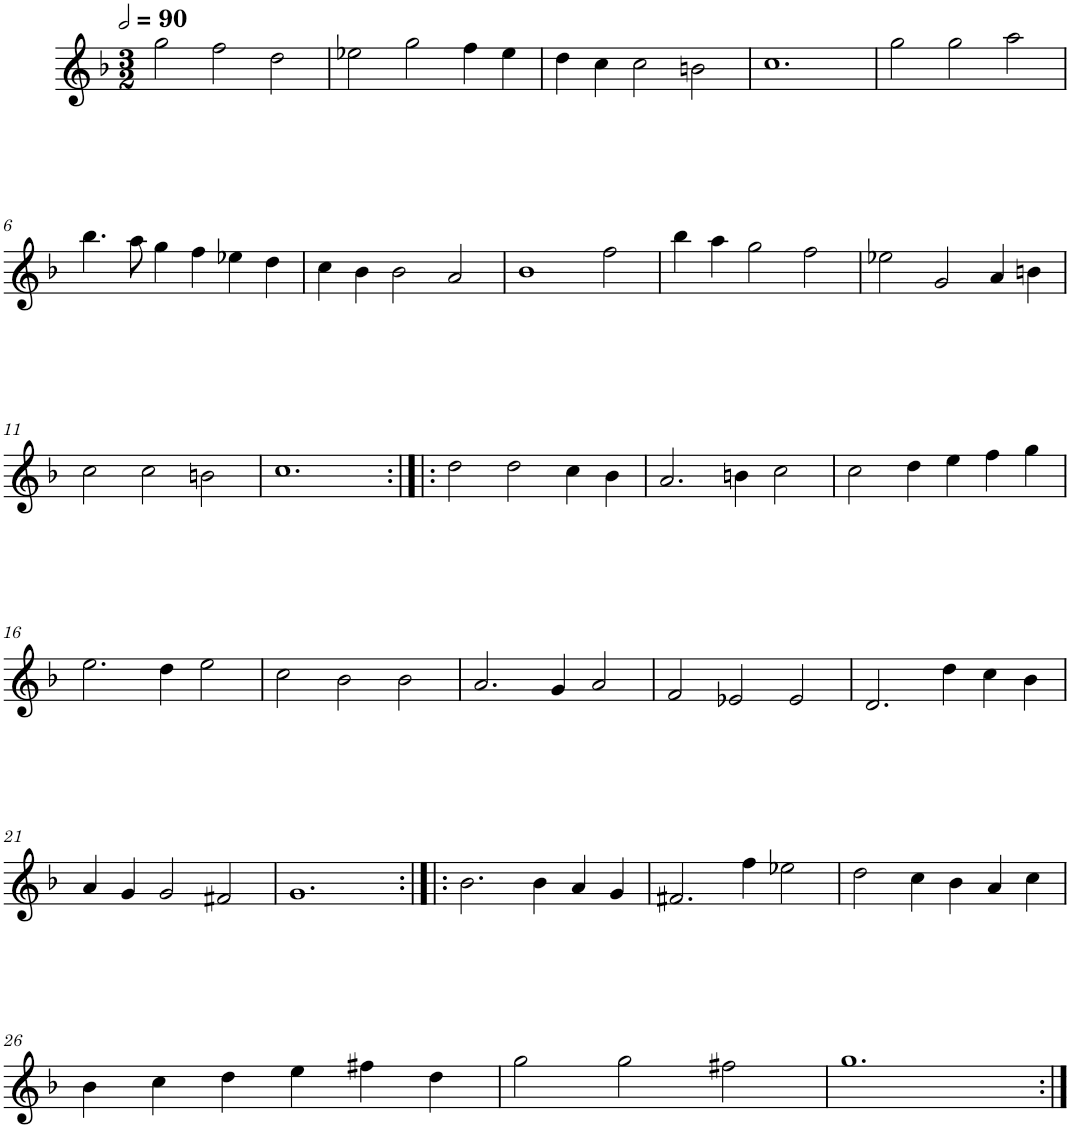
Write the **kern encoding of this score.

**kern
*part1
*staff1
*I"Quatre parties
*clefG2
*k[b-]
*M3/2
*MM180
=1
2gg\
2ff\
2dd\
=2
2ee-X\
2gg\
4ff\
4ee-\
=3
4dd\
4cc\
2cc\
2bn\
=4
1.cc
=5
2gg\
2gg\
2aa\
!!LO:LB:g=z
=6
4.bb-\
8aa\
4gg\
4ff\
4ee-X\
4dd\
=7
4cc\
4b-\
2b-\
2a/
=8
1b-
2ff\
=9
4bb-\
4aa\
2gg\
2ff\
=10
2ee-X\
2g/
4a/
4bn\
!!LO:LB:g=z
=11
2cc\
2cc\
2bn\
=12
1.cc
=13:|!|:
2dd\
2dd\
4cc\
4b-\
=14
2.a/
4bn\
2cc\
=15
2cc\
4dd\
4ee\
4ff\
4gg\
!!LO:LB:g=z
=16
2.ee\
4dd\
2ee\
=17
2cc\
2b-\
2b-\
=18
2.a/
4g/
2a/
=19
2f/
2e-X/
2e-/
=20
2.d/
4dd\
4cc\
4b-\
!!LO:LB:g=z
=21
4a/
4g/
2g/
2f#X/
=22
1.g
=23:|!|:
2.b-\
4b-\
4a/
4g/
=24
2.f#X/
4ff\
2ee-X\
=25
2dd\
4cc\
4b-\
4a/
4cc\
!!LO:LB:g=z
=26
4b-\
4cc\
4dd\
4ee\
4ff#X\
4dd\
=27
2gg\
2gg\
2ff#X\
=28
1.gg
=:|!
*-
